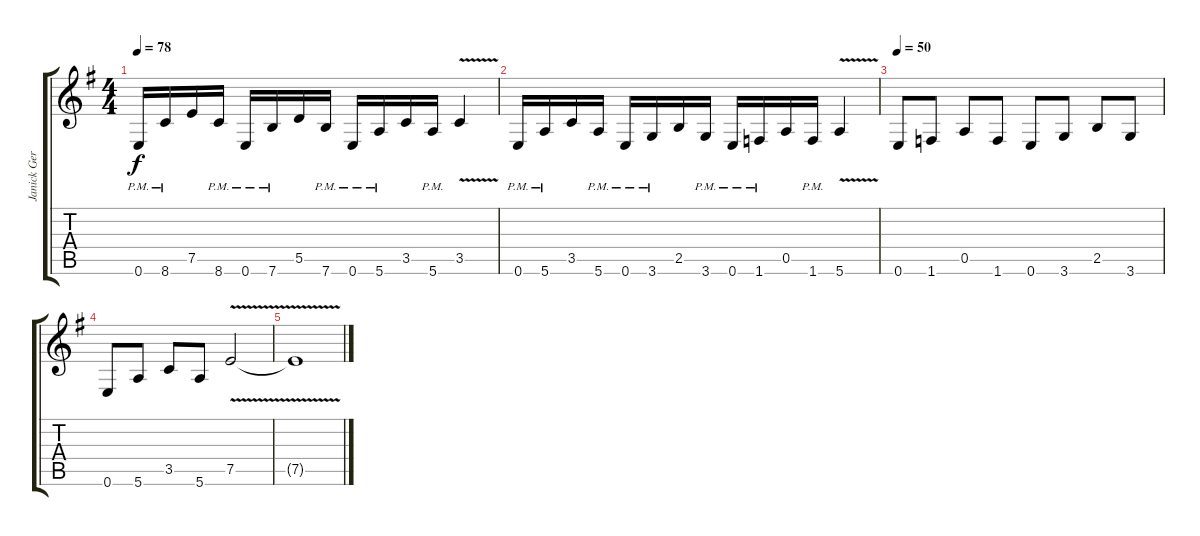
\track ("Janick Gers" "Janick Ger") {instrument distortionguitar}
\staff {score tabs}
\tuning (E4 B3 G3 D3 A2 E2) {hide}
\ts (4 4)
\tempo 78
\clef g2
\ks g
0.6{pm}.16{dy f} 8.6{pm}.16 7.5.16 8.6{pm}.16 0.6{pm}.16 7.6{pm}.16 5.5.16 7.6{pm}.16 0.6{pm}.16 5.6{pm}.16 3.5.16 5.6{pm}.16 3.5{v}.4 |
0.6{pm}.16 5.6{pm}.16 3.5.16 5.6{pm}.16 0.6{pm}.16 3.6{pm}.16 2.5.16 3.6{pm}.16 0.6{pm}.16 1.6{pm}.16 0.5.16 1.6{pm}.16 5.6{v}.4 |
\tempo 50
0.6.8 1.6.8 0.5.8 1.6.8 0.6.8 3.6.8 2.5.8 3.6.8 |
0.6.8 5.6.8 3.5.8 5.6.8 7.5{v}.2 |
7.5{v t}.1
